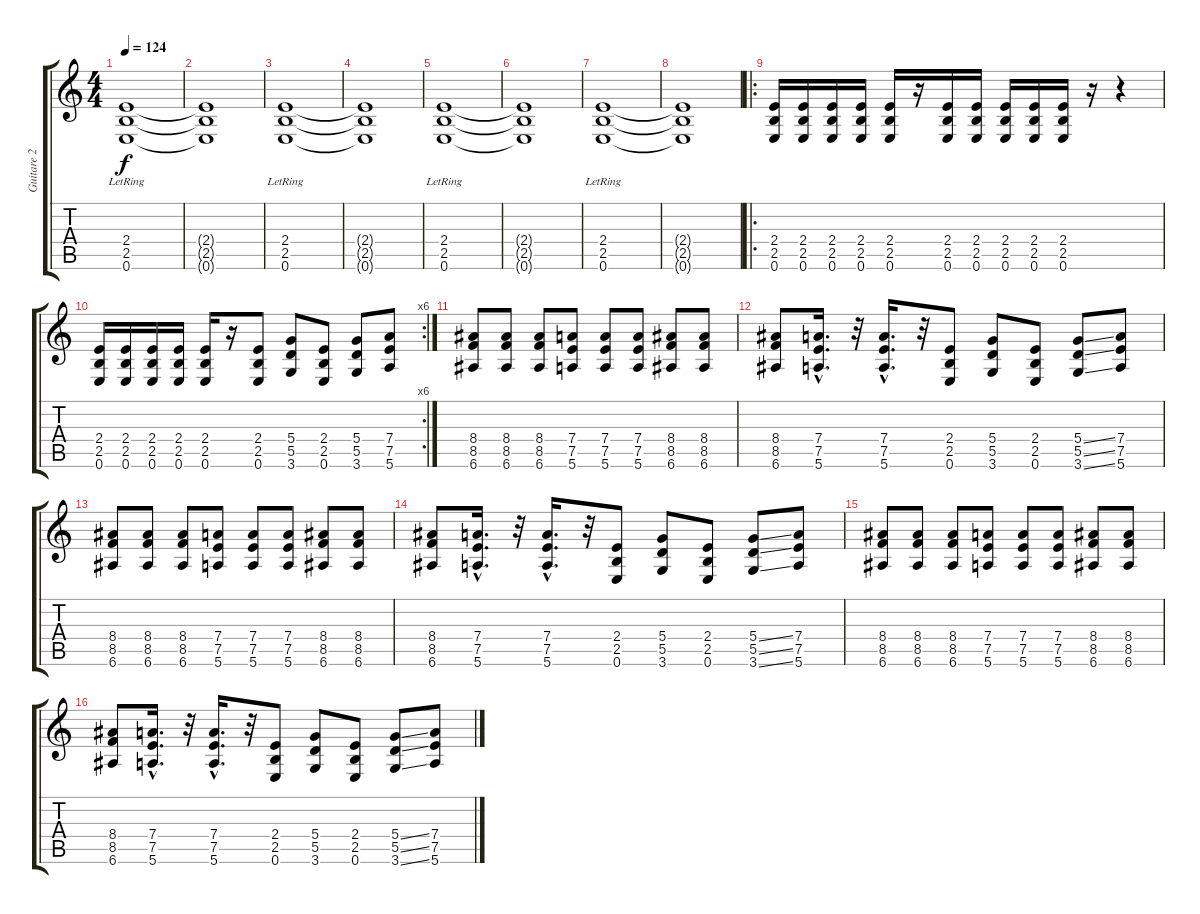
\track ("Guitare 2" "Guitare 2") {instrument distortionguitar}
\staff {score tabs}
\tuning (E4 B3 G3 D3 A2 E2) {hide}
\ts (4 4)
\tempo 124
\clef g2
\ks c
(2.4{lr} 2.5{lr} 0.6{lr}).1{dy f} |
(2.4{t} 2.5{t} 0.6{t}).1 |
(2.4{lr} 2.5{lr} 0.6{lr}).1 |
(2.4{t} 2.5{t} 0.6{t}).1 |
(2.4{lr} 2.5{lr} 0.6{lr}).1 |
(2.4{t} 2.5{t} 0.6{t}).1 |
(2.4{lr} 2.5{lr} 0.6{lr}).1 |
(2.4{t} 2.5{t} 0.6{t}).1 |
\ro
(2.4 2.5 0.6).16 (2.4 2.5 0.6).16 (2.4 2.5 0.6).16 (2.4 2.5 0.6).16 (2.4 2.5 0.6).16 r.16 (2.4 2.5 0.6).16 (2.4 2.5 0.6).16 (2.4 2.5 0.6).16 (2.4 2.5 0.6).16 (2.4 2.5 0.6).16 r.16 r.4 |
\rc 6
(2.4 2.5 0.6).16 (2.4 2.5 0.6).16 (2.4 2.5 0.6).16 (2.4 2.5 0.6).16 (2.4 2.5 0.6).16 r.16 (2.4 2.5 0.6).8 (5.4 5.5 3.6).8 (2.4 2.5 0.6).8 (5.4 5.5 3.6).8 (7.4 7.5 5.6).8 |
(8.4 8.5 6.6).8 (8.4 8.5 6.6).8 (8.4 8.5 6.6).8 (7.4 7.5 5.6).8 (7.4 7.5 5.6).8 (7.4 7.5 5.6).8 (8.4 8.5 6.6).8 (8.4 8.5 6.6).8 |
(8.4 8.5 6.6).8 (7.4{hac} 7.5 5.6{hac}).16{d} r.32 (7.4{hac} 7.5{hac} 5.6{hac}).16{d} r.32 (2.4 2.5 0.6).8 (5.4 5.5 3.6).8 (2.4 2.5 0.6).8 (5.4{ss} 5.5{ss} 3.6{ss}).8 (7.4 7.5 5.6).8 |
(8.4 8.5 6.6).8 (8.4 8.5 6.6).8 (8.4 8.5 6.6).8 (7.4 7.5 5.6).8 (7.4 7.5 5.6).8 (7.4 7.5 5.6).8 (8.4 8.5 6.6).8 (8.4 8.5 6.6).8 |
(8.4 8.5 6.6).8 (7.4{hac} 7.5 5.6{hac}).16{d} r.32 (7.4{hac} 7.5{hac} 5.6{hac}).16{d} r.32 (2.4 2.5 0.6).8 (5.4 5.5 3.6).8 (2.4 2.5 0.6).8 (5.4{ss} 5.5{ss} 3.6{ss}).8 (7.4 7.5 5.6).8 |
(8.4 8.5 6.6).8 (8.4 8.5 6.6).8 (8.4 8.5 6.6).8 (7.4 7.5 5.6).8 (7.4 7.5 5.6).8 (7.4 7.5 5.6).8 (8.4 8.5 6.6).8 (8.4 8.5 6.6).8 |
(8.4 8.5 6.6).8 (7.4{hac} 7.5 5.6{hac}).16{d} r.32 (7.4{hac} 7.5{hac} 5.6{hac}).16{d} r.32 (2.4 2.5 0.6).8 (5.4 5.5 3.6).8 (2.4 2.5 0.6).8 (5.4{ss} 5.5{ss} 3.6{ss}).8 (7.4 7.5 5.6).8
